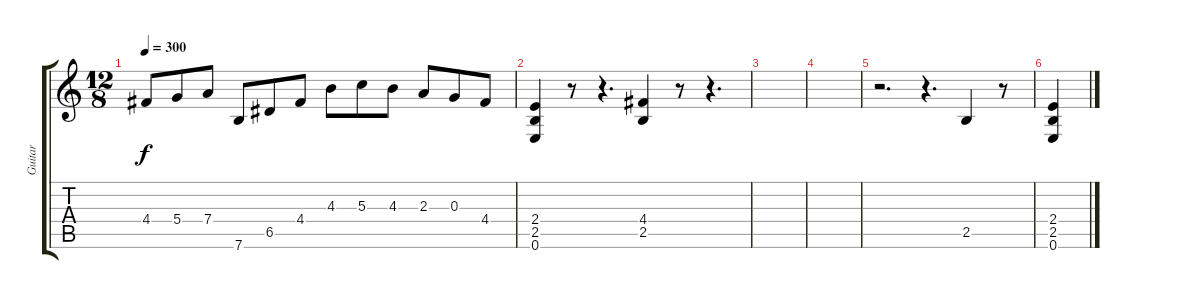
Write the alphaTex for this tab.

\track ("Guitar" "Guitar") {instrument distortionguitar}
\staff {score tabs}
\tuning (E4 B3 G3 D3 A2 E2) {hide}
\ts (12 8)
\tempo 300
\clef g2
\ks c
4.4.8{dy f} 5.4.8 7.4.8 7.6.8 6.5.8 4.4.8 4.3.8 5.3.8 4.3.8 2.3.8 0.3.8 4.4.8 |
(2.4 2.5 0.6).4 r.8 r.4{d} (4.4 2.5).4 r.8 r.4{d} |
|
|
r.2{d} r.4{d} 2.5.4 r.8 |
(2.4 2.5 0.6).4
